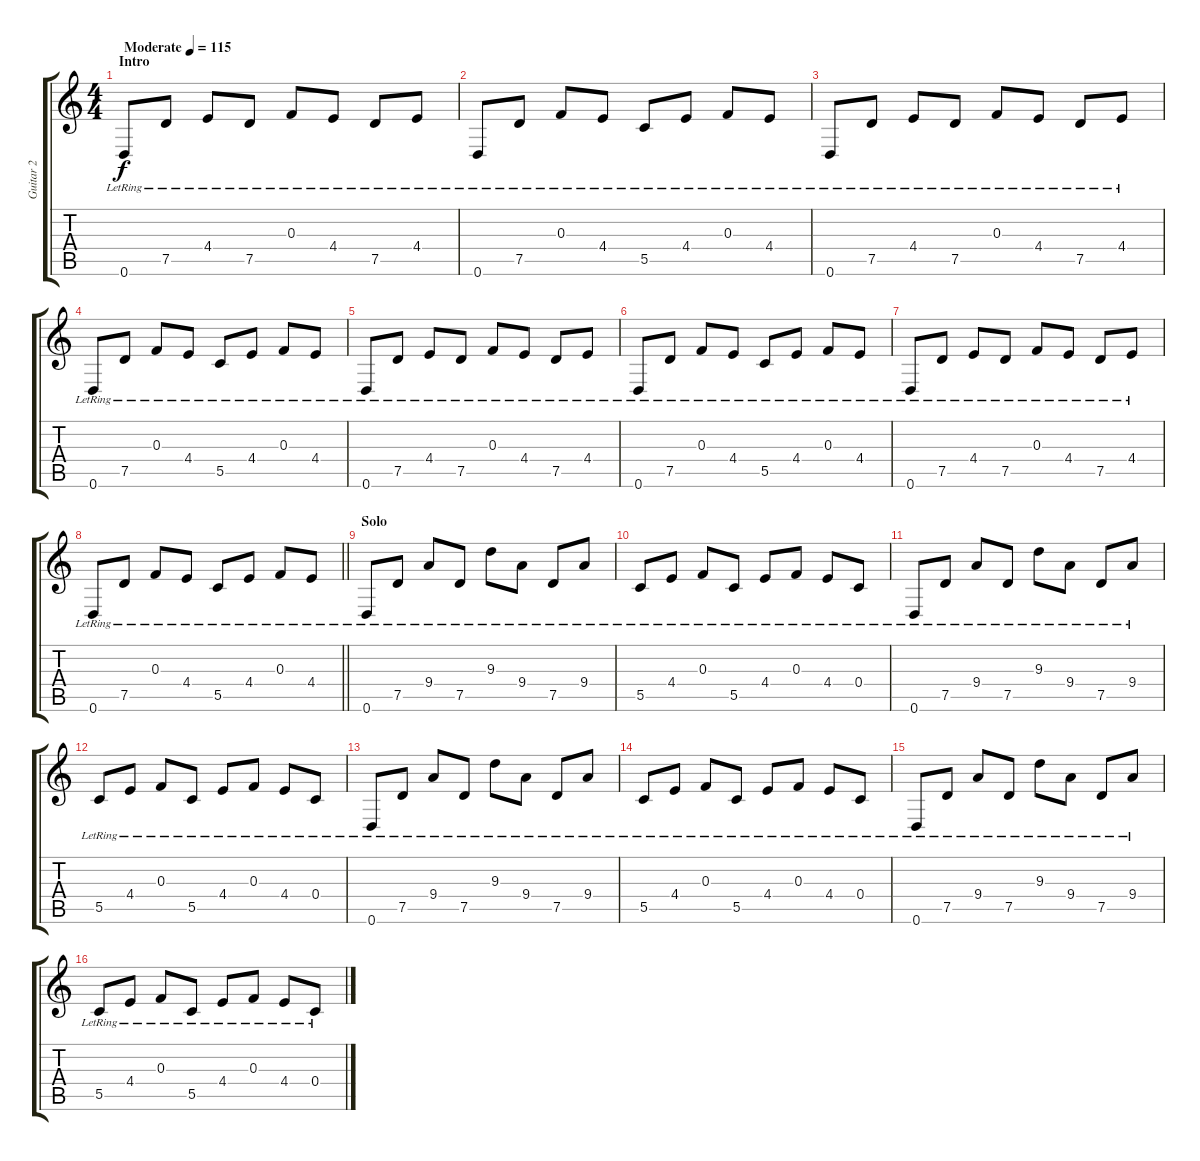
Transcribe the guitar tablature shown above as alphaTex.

\track ("Guitar 2" "Guitar 2") {instrument distortionguitar}
\staff {score tabs}
\tuning (D4 A3 F3 C3 G2 D2) {hide}
\ts (4 4)
\section ("" "Intro")
\tempo (115 "Moderate")
\clef g2
\ks c
0.6{lr}.8{dy f instrument acousticguitarnylon} 7.5{lr}.8 4.4{lr}.8 7.5{lr}.8 0.3{lr}.8 4.4{lr}.8 7.5{lr}.8 4.4{lr}.8 |
0.6{lr}.8 7.5{lr}.8 0.3{lr}.8 4.4{lr}.8 5.5{lr}.8 4.4{lr}.8 0.3{lr}.8 4.4{lr}.8 |
0.6{lr}.8 7.5{lr}.8 4.4{lr}.8 7.5{lr}.8 0.3{lr}.8 4.4{lr}.8 7.5{lr}.8 4.4{lr}.8 |
0.6{lr}.8 7.5{lr}.8 0.3{lr}.8 4.4{lr}.8 5.5{lr}.8 4.4{lr}.8 0.3{lr}.8 4.4{lr}.8 |
0.6{lr}.8 7.5{lr}.8 4.4{lr}.8 7.5{lr}.8 0.3{lr}.8 4.4{lr}.8 7.5{lr}.8 4.4{lr}.8 |
0.6{lr}.8 7.5{lr}.8 0.3{lr}.8 4.4{lr}.8 5.5{lr}.8 4.4{lr}.8 0.3{lr}.8 4.4{lr}.8 |
0.6{lr}.8 7.5{lr}.8 4.4{lr}.8 7.5{lr}.8 0.3{lr}.8 4.4{lr}.8 7.5{lr}.8 4.4{lr}.8 |
\barLineRight lightlight
0.6{lr}.8 7.5{lr}.8 0.3{lr}.8 4.4{lr}.8 5.5{lr}.8 4.4{lr}.8 0.3{lr}.8 4.4{lr}.8 |
\section ("" "Solo")
0.6{lr}.8 7.5{lr}.8 9.4{lr}.8 7.5{lr}.8 9.3{lr}.8 9.4{lr}.8 7.5{lr}.8 9.4{lr}.8 |
5.5{lr}.8 4.4{lr}.8 0.3{lr}.8 5.5{lr}.8 4.4{lr}.8 0.3{lr}.8 4.4{lr}.8 0.4{lr}.8 |
0.6{lr}.8 7.5{lr}.8 9.4{lr}.8 7.5{lr}.8 9.3{lr}.8 9.4{lr}.8 7.5{lr}.8 9.4{lr}.8 |
5.5{lr}.8 4.4{lr}.8 0.3{lr}.8 5.5{lr}.8 4.4{lr}.8 0.3{lr}.8 4.4{lr}.8 0.4{lr}.8 |
0.6{lr}.8 7.5{lr}.8 9.4{lr}.8 7.5{lr}.8 9.3{lr}.8 9.4{lr}.8 7.5{lr}.8 9.4{lr}.8 |
5.5{lr}.8 4.4{lr}.8 0.3{lr}.8 5.5{lr}.8 4.4{lr}.8 0.3{lr}.8 4.4{lr}.8 0.4{lr}.8 |
0.6{lr}.8 7.5{lr}.8 9.4{lr}.8 7.5{lr}.8 9.3{lr}.8 9.4{lr}.8 7.5{lr}.8 9.4{lr}.8 |
5.5{lr}.8 4.4{lr}.8 0.3{lr}.8 5.5{lr}.8 4.4{lr}.8 0.3{lr}.8 4.4{lr}.8 0.4{lr}.8
